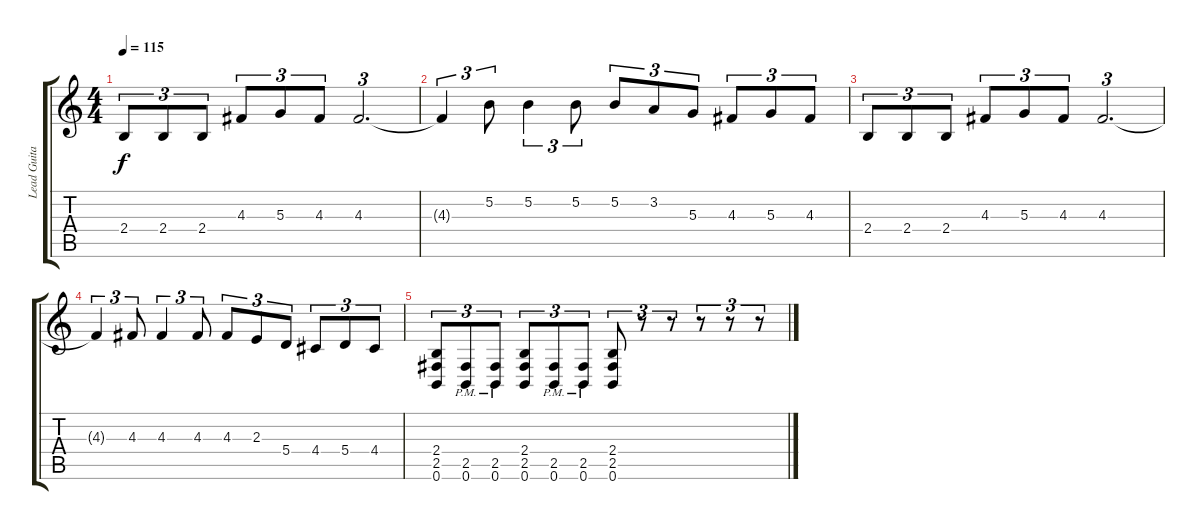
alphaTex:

\track ("Lead Guitar 2" "Lead Guita") {instrument distortionguitar}
\staff {score tabs}
\tuning (B3 Gb3 D3 A2 E2 B1) {hide}
\ts (4 4)
\tempo 115
\clef g2
\ks c
2.4.8{tu (3 2) dy f} 2.4.8{tu (3 2)} 2.4.8{tu (3 2)} 4.3.8{tu (3 2)} 5.3.8{tu (3 2)} 4.3.8{tu (3 2)} 4.3.2{d tu (3 2)} |
4.3{t}.4{tu (3 2)} 5.2.8{tu (3 2)} 5.2.4{tu (3 2)} 5.2.8{tu (3 2)} 5.2.8{tu (3 2)} 3.2.8{tu (3 2)} 5.3.8{tu (3 2)} 4.3.8{tu (3 2)} 5.3.8{tu (3 2)} 4.3.8{tu (3 2)} |
2.4.8{tu (3 2)} 2.4.8{tu (3 2)} 2.4.8{tu (3 2)} 4.3.8{tu (3 2)} 5.3.8{tu (3 2)} 4.3.8{tu (3 2)} 4.3.2{d tu (3 2)} |
4.3{t}.4{tu (3 2)} 4.3.8{tu (3 2)} 4.3.4{tu (3 2)} 4.3.8{tu (3 2)} 4.3.8{tu (3 2)} 2.3.8{tu (3 2)} 5.4.8{tu (3 2)} 4.4.8{tu (3 2)} 5.4.8{tu (3 2)} 4.4.8{tu (3 2)} |
(2.4 2.5 0.6).8{tu (3 2)} (2.5{pm} 0.6{pm}).8{tu (3 2)} (2.5{pm} 0.6{pm}).8{tu (3 2)} (2.4 2.5 0.6).8{tu (3 2)} (2.5{pm} 0.6{pm}).8{tu (3 2)} (2.5{pm} 0.6{pm}).8{tu (3 2)} (2.4 2.5 0.6).8{tu (3 2)} r.8{tu (3 2)} r.8{tu (3 2)} r.8{tu (3 2)} r.8{tu (3 2)} r.8{tu (3 2)}
